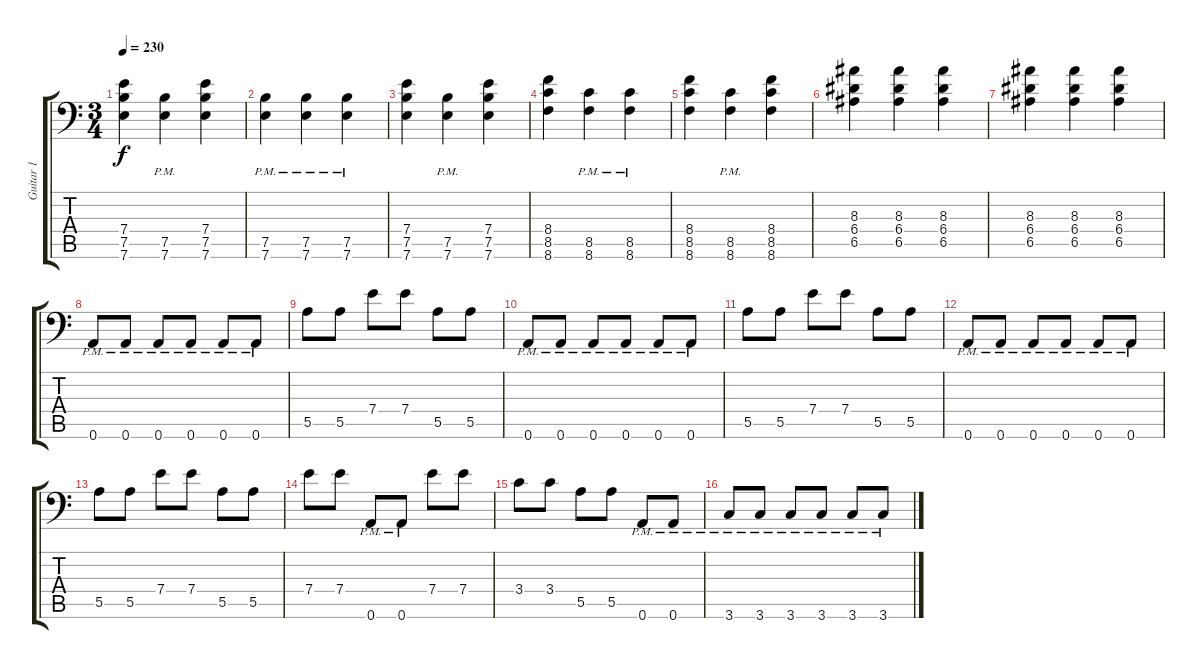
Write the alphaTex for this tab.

\track ("Guitar 1" "Guitar 1") {instrument electricguitarjazz}
\staff {score tabs}
\tuning (B3 Gb3 D3 A2 E2 A1) {hide}
\ts (3 4)
\tempo 230
\clef f4
\ks c
(7.4 7.5 7.6).4{dy f} (7.5{pm} 7.6{pm}).4 (7.4 7.5 7.6).4 |
(7.5{pm} 7.6{pm}).4 (7.5{pm} 7.6{pm}).4 (7.5{pm} 7.6{pm}).4 |
(7.4 7.5 7.6).4 (7.5{pm} 7.6{pm}).4 (7.4 7.5 7.6).4 |
(8.4 8.5 8.6).4 (8.5{pm} 8.6{pm}).4 (8.5{pm} 8.6{pm}).4 |
(8.4 8.5 8.6).4 (8.5{pm} 8.6{pm}).4 (8.4 8.5 8.6).4 |
(8.3 6.4 6.5).4 (8.3 6.4 6.5).4 (8.3 6.4 6.5).4 |
(8.3 6.4 6.5).4 (8.3 6.4 6.5).4 (8.3 6.4 6.5).4 |
0.6{pm}.8 0.6{pm}.8 0.6{pm}.8 0.6{pm}.8 0.6{pm}.8 0.6{pm}.8 |
5.5.8 5.5.8 7.4.8 7.4.8 5.5.8 5.5.8 |
0.6{pm}.8 0.6{pm}.8 0.6{pm}.8 0.6{pm}.8 0.6{pm}.8 0.6{pm}.8 |
5.5.8 5.5.8 7.4.8 7.4.8 5.5.8 5.5.8 |
0.6{pm}.8 0.6{pm}.8 0.6{pm}.8 0.6{pm}.8 0.6{pm}.8 0.6{pm}.8 |
5.5.8 5.5.8 7.4.8 7.4.8 5.5.8 5.5.8 |
7.4.8 7.4.8 0.6{pm}.8 0.6{pm}.8 7.4.8 7.4.8 |
3.4.8 3.4.8 5.5.8 5.5.8 0.6{pm}.8 0.6{pm}.8 |
3.6{pm}.8 3.6{pm}.8 3.6{pm}.8 3.6{pm}.8 3.6{pm}.8 3.6{pm}.8
